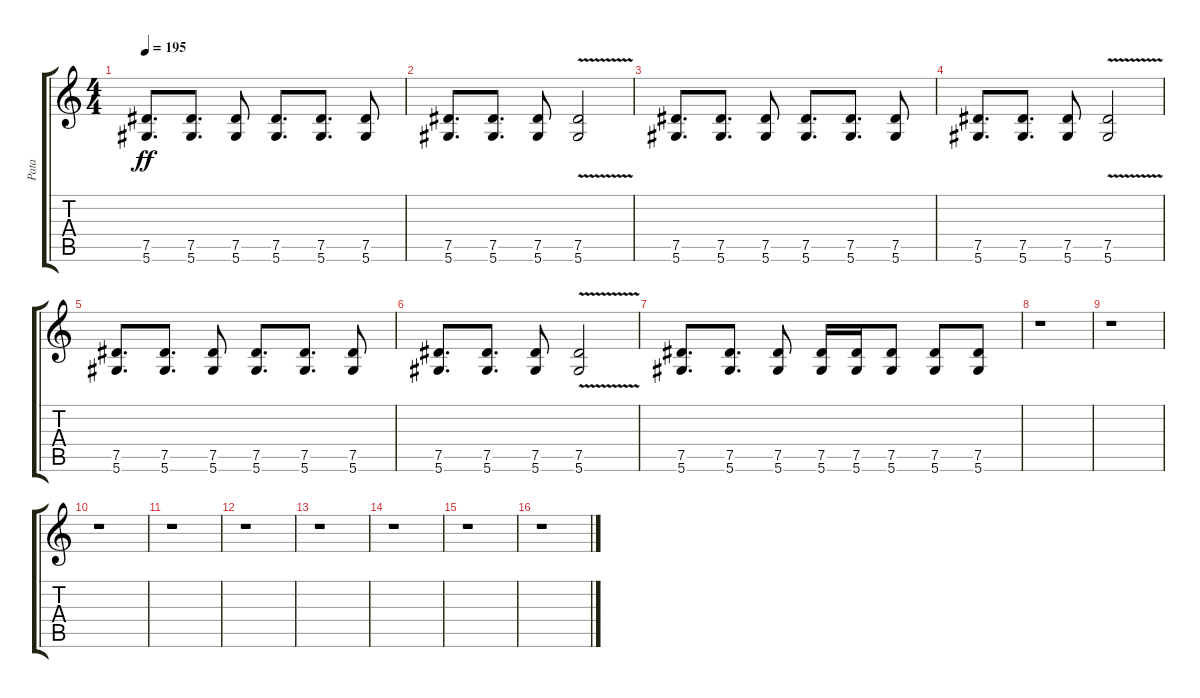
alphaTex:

\track ("Pata" "Pata") {instrument distortionguitar}
\staff {score tabs}
\tuning (Eb4 Bb3 Gb3 Db3 Ab2 Eb2) {hide}
\ts (4 4)
\tempo 195
\clef g2
\ks c
(7.5 5.6).8{d dy ff} (7.5 5.6).8{d} (7.5 5.6).8 (7.5 5.6).8{d} (7.5 5.6).8{d} (7.5 5.6).8 |
(7.5 5.6).8{d} (7.5 5.6).8{d} (7.5 5.6).8 (7.5{v} 5.6{v}).2 |
(7.5 5.6).8{d} (7.5 5.6).8{d} (7.5 5.6).8 (7.5 5.6).8{d} (7.5 5.6).8{d} (7.5 5.6).8 |
(7.5 5.6).8{d} (7.5 5.6).8{d} (7.5 5.6).8 (7.5{v} 5.6{v}).2 |
(7.5 5.6).8{d} (7.5 5.6).8{d} (7.5 5.6).8 (7.5 5.6).8{d} (7.5 5.6).8{d} (7.5 5.6).8 |
(7.5 5.6).8{d} (7.5 5.6).8{d} (7.5 5.6).8 (7.5{v} 5.6{v}).2 |
(7.5 5.6).8{d} (7.5 5.6).8{d} (7.5 5.6).8 (7.5 5.6).16 (7.5 5.6).16 (7.5 5.6).8 (7.5 5.6).8 (7.5 5.6).8 |
r.1 |
r.1 |
r.1 |
r.1 |
r.1 |
r.1 |
r.1 |
r.1 |
r.1
